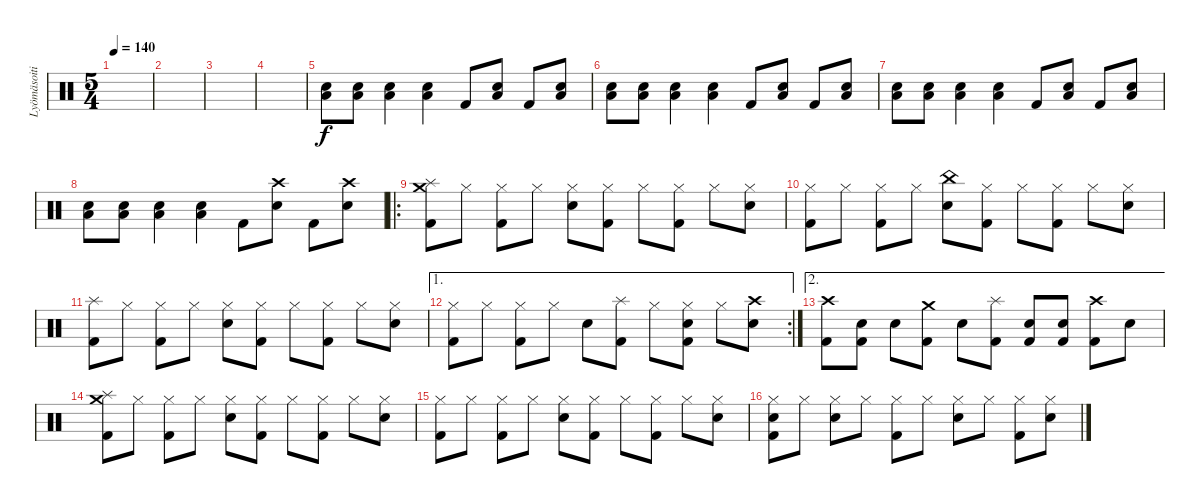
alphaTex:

\track ("Lyömäsoitin" "Lyömäsoiti") {instrument percussion}
\staff {score}
\articulation defaults
\ts (5 4)
\tempo 140
\clef neutral
\ks c
|
|
|
|
("Low Floor Tom (hit)" "Snare (hit) 2").8 ("Low Floor Tom (hit)" "Snare (hit) 2").8 ("Low Floor Tom (hit)" "Snare (hit) 2").4 ("Low Floor Tom (hit)" "Snare (hit) 2").4 "Kick (hit) 2".8 ("Low Floor Tom (hit)" "Snare (hit) 2").8 "Kick (hit) 2".8 ("Low Floor Tom (hit)" "Snare (hit) 2").8 |
("Low Floor Tom (hit)" "Snare (hit) 2").8 ("Low Floor Tom (hit)" "Snare (hit) 2").8 ("Low Floor Tom (hit)" "Snare (hit) 2").4 ("Low Floor Tom (hit)" "Snare (hit) 2").4 "Kick (hit) 2".8 ("Low Floor Tom (hit)" "Snare (hit) 2").8 "Kick (hit) 2".8 ("Low Floor Tom (hit)" "Snare (hit) 2").8 |
("Low Floor Tom (hit)" "Snare (hit) 2").8 ("Low Floor Tom (hit)" "Snare (hit) 2").8 ("Low Floor Tom (hit)" "Snare (hit) 2").4 ("Low Floor Tom (hit)" "Snare (hit) 2").4 "Kick (hit) 2".8 ("Low Floor Tom (hit)" "Snare (hit) 2").8 "Kick (hit) 2".8 ("Low Floor Tom (hit)" "Snare (hit) 2").8 |
("Low Floor Tom (hit)" "Snare (hit) 2").8 ("Low Floor Tom (hit)" "Snare (hit) 2").8 ("Low Floor Tom (hit)" "Snare (hit) 2").4 ("Low Floor Tom (hit)" "Snare (hit) 2").4 "Kick (hit) 2".8 ("Crash high (hit)" "Snare (hit) 2").8 "Kick (hit) 2".8 ("Crash high (hit)" "Snare (hit) 2").8 |
\ro
("Crash medium (hit)" "Splash (hit)" "Kick (hit) 2").8 "Hi-Hat (closed)".8 ("Hi-Hat (closed)" "Kick (hit) 2").8 "Hi-Hat (closed)".8 ("Hi-Hat (closed)" "Snare (hit) 2").8 ("Hi-Hat (closed)" "Kick (hit) 2").8 "Hi-Hat (closed)".8 ("Hi-Hat (closed)" "Kick (hit) 2").8 "Hi-Hat (closed)".8 ("Hi-Hat (closed)" "Snare (hit) 2").8 |
("Hi-Hat (closed)" "Kick (hit) 2").8 "Hi-Hat (closed)".8 ("Hi-Hat (closed)" "Kick (hit) 2").8 "Hi-Hat (closed)".8 ("China (hit)" "Snare (hit) 2").8 ("Hi-Hat (closed)" "Kick (hit) 2").8 "Hi-Hat (closed)".8 ("Hi-Hat (closed)" "Kick (hit) 2").8 "Hi-Hat (closed)".8 ("Hi-Hat (closed)" "Snare (hit) 2").8 |
("Splash (hit)" "Kick (hit) 2").8 "Hi-Hat (closed)".8 ("Hi-Hat (closed)" "Kick (hit) 2").8 "Hi-Hat (closed)".8 ("Hi-Hat (closed)" "Snare (hit) 2").8 ("Hi-Hat (closed)" "Kick (hit) 2").8 "Hi-Hat (closed)".8 ("Hi-Hat (closed)" "Kick (hit) 2").8 "Hi-Hat (closed)".8 ("Hi-Hat (closed)" "Snare (hit) 2").8 |
\ae 1
\rc 2
("Hi-Hat (closed)" "Kick (hit) 2").8 "Hi-Hat (closed)".8 ("Hi-Hat (closed)" "Kick (hit) 2").8 "Hi-Hat (closed)".8 "Snare (hit) 2".8 ("Splash (hit)" "Kick (hit) 2").8 "Hi-Hat (closed)".8 ("Hi-Hat (closed)" "Snare (hit) 2" "Kick (hit) 2").8 "Hi-Hat (closed)".8 ("Crash high (hit)" "Snare (hit) 2").8 |
\ae 2
("Crash high (hit)" "Kick (hit) 2").8 ("Snare (hit) 2" "Kick (hit) 2").8 "Snare (hit) 2".8 ("Crash medium (hit)" "Kick (hit) 2").8 "Snare (hit) 2".8 ("Splash (hit)" "Kick (hit) 2").8 ("Snare (hit) 2" "Kick (hit) 2").8 ("Snare (hit) 2" "Kick (hit) 2").8 ("Crash high (hit)" "Kick (hit) 2").8 "Snare (hit) 2".8 |
("Crash medium (hit)" "Splash (hit)" "Kick (hit) 2").8 "Hi-Hat (closed)".8 ("Hi-Hat (closed)" "Kick (hit) 2").8 "Hi-Hat (closed)".8 ("Hi-Hat (closed)" "Snare (hit) 2").8 ("Hi-Hat (closed)" "Kick (hit) 2").8 "Hi-Hat (closed)".8 ("Hi-Hat (closed)" "Kick (hit) 2").8 "Hi-Hat (closed)".8 ("Hi-Hat (closed)" "Snare (hit) 2").8 |
("Hi-Hat (closed)" "Kick (hit) 2").8 "Hi-Hat (closed)".8 ("Hi-Hat (closed)" "Kick (hit) 2").8 "Hi-Hat (closed)".8 ("Hi-Hat (closed)" "Snare (hit) 2").8 ("Hi-Hat (closed)" "Kick (hit) 2").8 "Hi-Hat (closed)".8 ("Hi-Hat (closed)" "Kick (hit) 2").8 "Hi-Hat (closed)".8 ("Hi-Hat (closed)" "Snare (hit) 2").8 |
("Hi-Hat (closed)" "Snare (hit) 2" "Kick (hit) 2").8 "Hi-Hat (closed)".8 ("Hi-Hat (closed)" "Snare (hit) 2").8 "Hi-Hat (closed)".8 ("Hi-Hat (closed)" "Kick (hit) 2").8 "Hi-Hat (closed)".8 ("Hi-Hat (closed)" "Snare (hit) 2").8 "Hi-Hat (closed)".8 ("Hi-Hat (closed)" "Kick (hit) 2").8 ("Hi-Hat (closed)" "Snare (hit) 2").8
